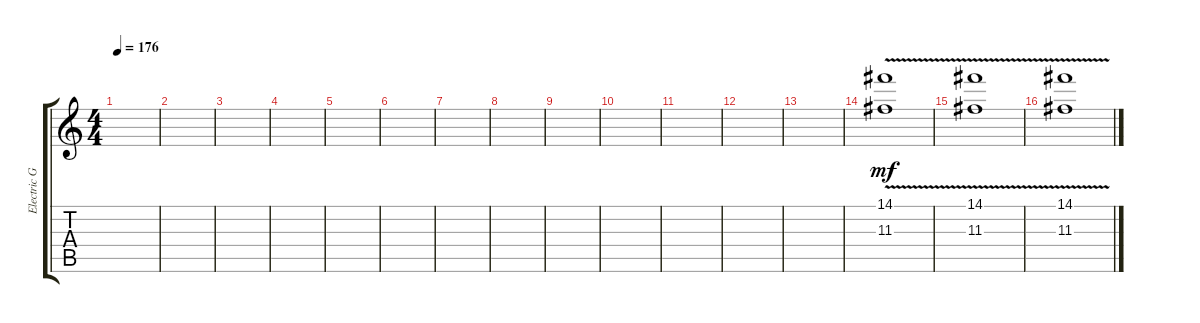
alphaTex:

\track ("Electric Guitar" "Electric G") {instrument overdrivenguitar}
\staff {score tabs}
\tuning (E4 B3 G3 D3 A2 E2) {hide}
\ts (4 4)
\tempo 176
\clef g2
\ks c
|
|
|
|
|
|
|
|
|
|
|
|
|
(14.1{v} 11.3{v}).1{dy mf} |
(14.1{v} 11.3{v}).1 |
(14.1{v} 11.3{v}).1
